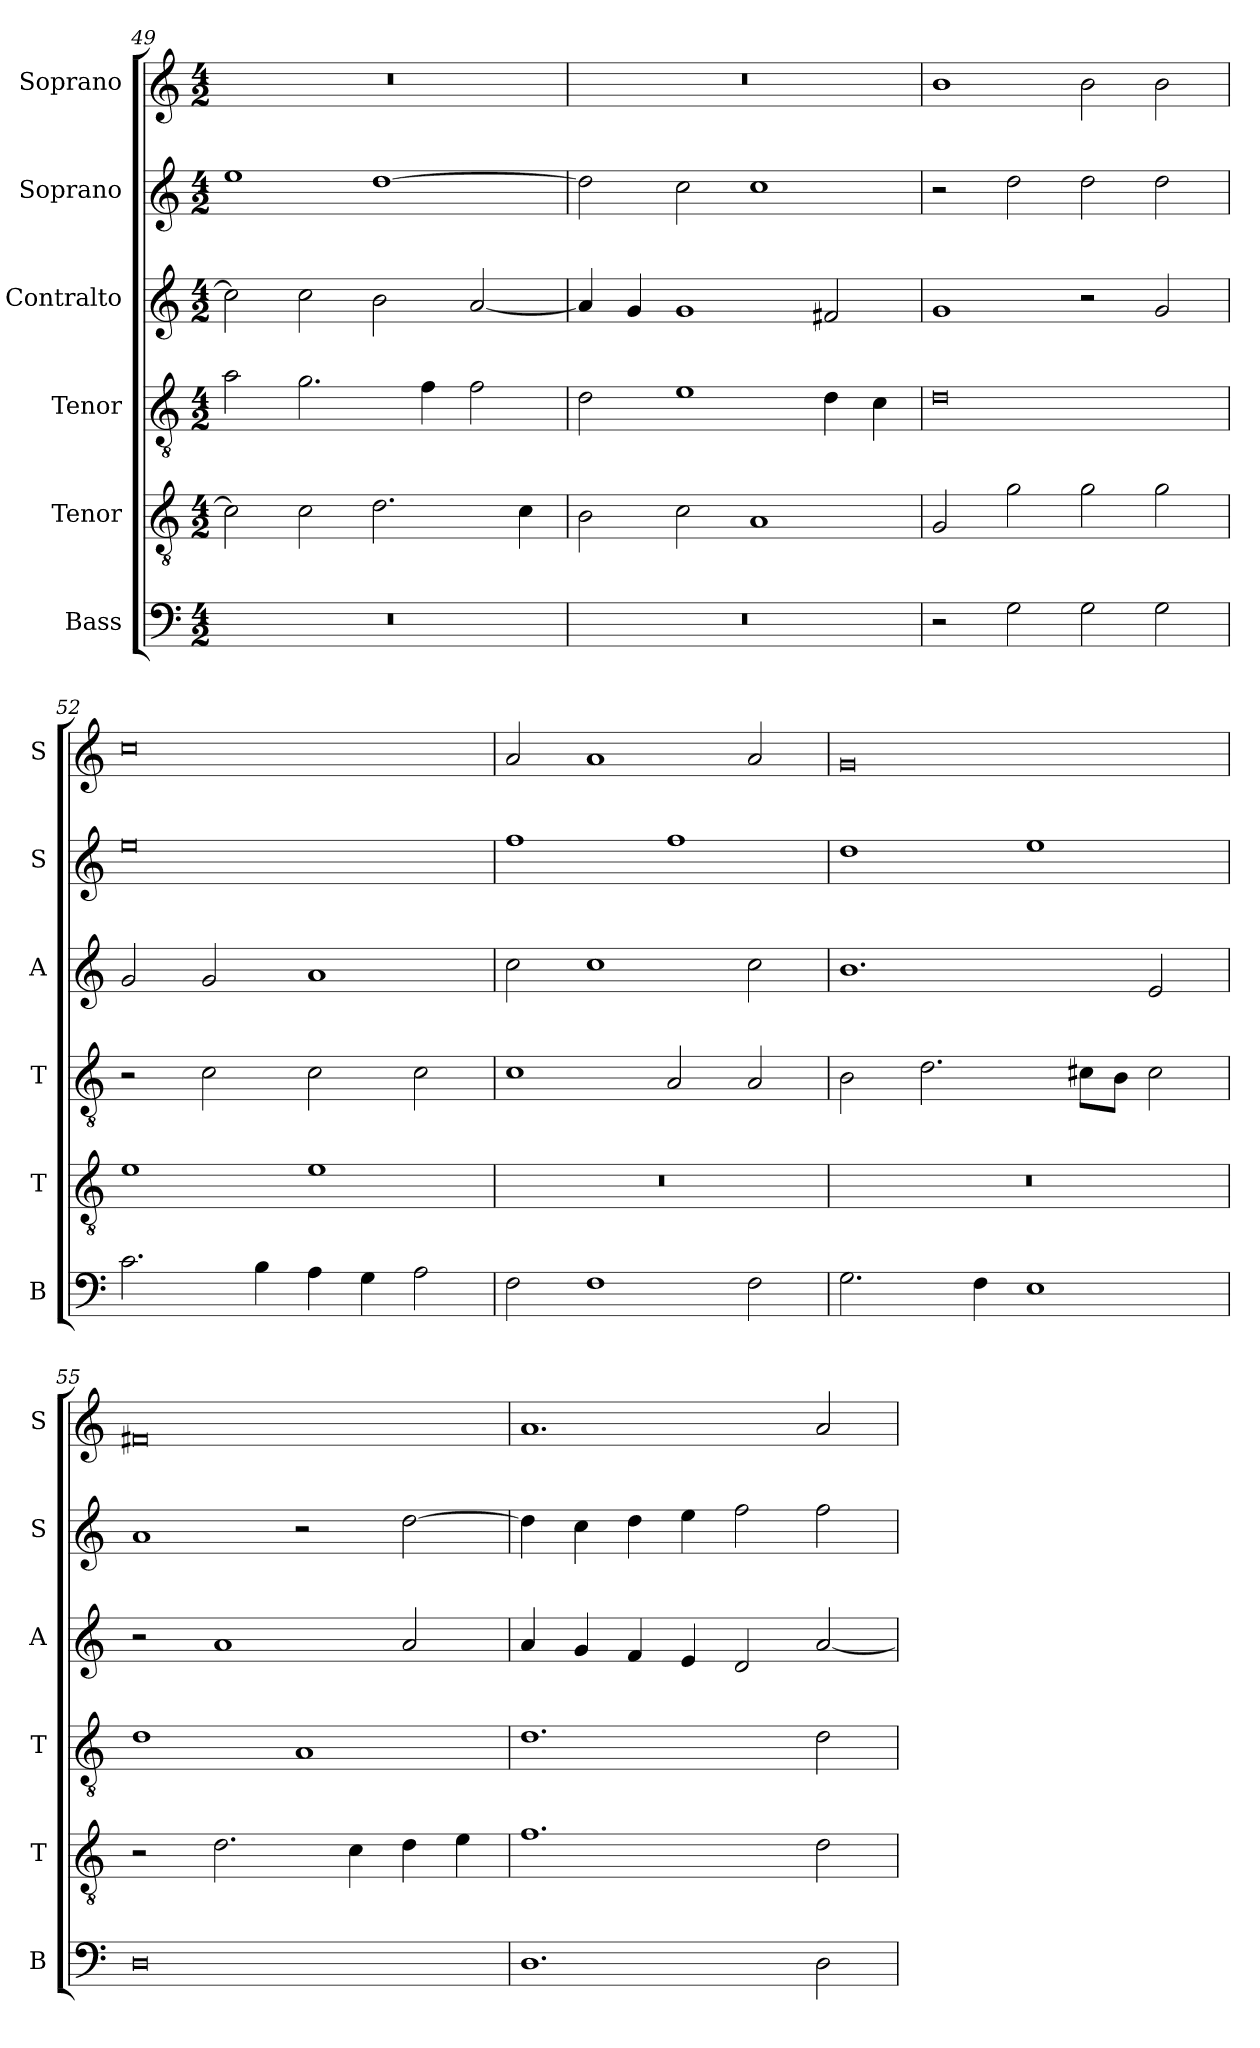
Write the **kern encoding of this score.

**kern	**kern	**kern	**kern	**kern	**kern
*part6	*part5	*part4	*part3	*part2	*part1
*staff6	*staff5	*staff4	*staff3	*staff2	*staff1
*I"Bass	*I"Tenor	*I"Tenor	*I"Contralto	*I"Soprano	*I"Soprano
*I'B	*I'T	*I'T	*I'A	*I'S	*I'S
*clefF4	*clefGv2	*clefGv2	*clefG2	*clefG2	*clefG2
*k[]	*k[]	*k[]	*k[]	*k[]	*k[]
*G:mix	*G:mix	*G:mix	*G:mix	*G:mix	*G:mix
*M4/2	*M4/2	*M4/2	*M4/2	*M4/2	*M4/2
=49	=49	=49	=49	=49	=49
0r	2c]	2a	2cc]	1ee	0r
.	2c	2.g	2cc	.	.
.	2.d	.	2b	[1dd	.
.	.	4f	.	.	.
.	.	2f	[2a	.	.
.	4c	.	.	.	.
=50	=50	=50	=50	=50	=50
0r	2B	2d	4a]	2dd]	0r
.	.	.	4g	.	.
.	2c	1e	1g	2cc	.
.	1A	.	.	1cc	.
.	.	4d	2f#X	.	.
.	.	4c	.	.	.
=51	=51	=51	=51	=51	=51
2r	2G	0d	1g	2r	1b
2G	2g	.	.	2dd	.
2G	2g	.	2r	2dd	2b
2G	2g	.	2g	2dd	2b
=52	=52	=52	=52	=52	=52
2.c	1e	2r	2g	0ee	0cc
.	.	2c	2g	.	.
4B	.	.	.	.	.
4A	1e	2c	1a	.	.
4G	.	.	.	.	.
2A	.	2c	.	.	.
=53	=53	=53	=53	=53	=53
2F	0r	1c	2cc	1ff	2a
1F	.	.	1cc	.	1a
.	.	2A	.	1ff	.
2F	.	2A	2cc	.	2a
=54	=54	=54	=54	=54	=54
2.G	0r	2B	1.b	1dd	0g
.	.	2.d	.	.	.
4F	.	.	.	.	.
1E	.	.	.	1ee	.
.	.	8c#X\L	.	.	.
.	.	8B\J	.	.	.
.	.	2c#	2e	.	.
=55	=55	=55	=55	=55	=55
0D	2r	1d	2r	1a	0f#X
.	2.d	.	1a	.	.
.	.	1A	.	2r	.
.	4c	.	.	.	.
.	4d	.	2a	[2dd	.
.	4e	.	.	.	.
=56	=56	=56	=56	=56	=56
1.D	1.f	1.d	4a	4dd]	1.a
.	.	.	4g	4cc	.
.	.	.	4f	4dd	.
.	.	.	4e	4ee	.
.	.	.	2d	2ff	.
2D	2d	2d	[2a	2ff	2a
=	=	=	=	=	=
*-	*-	*-	*-	*-	*-
